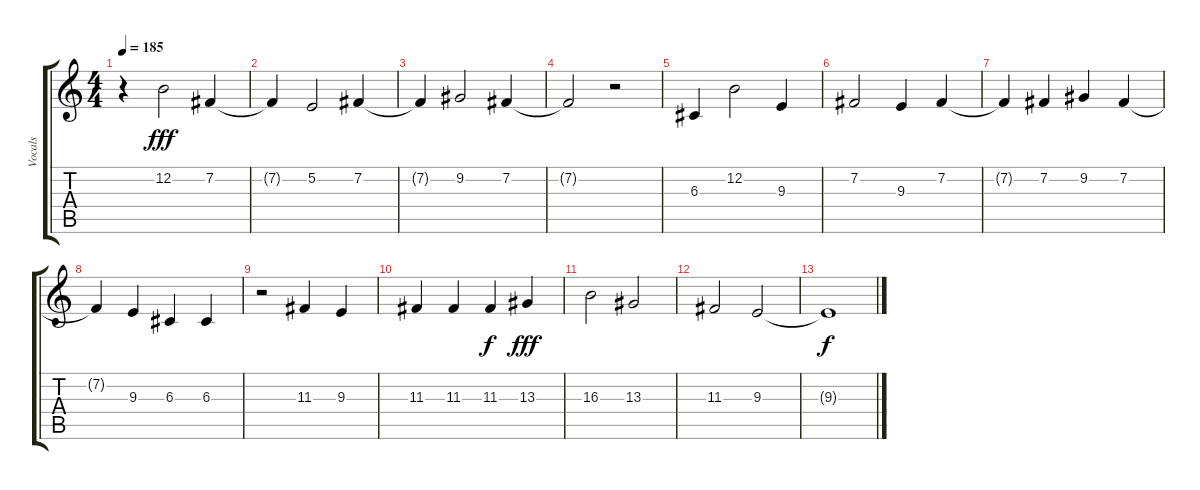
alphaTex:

\track ("Vocals" "Vocals") {instrument ocarina}
\staff {score tabs}
\tuning (E4 B3 G3 D3 A2 E2) {hide}
\ts (4 4)
\tempo 185
\clef g2
\ks c
r.4{dy fff} 12.2.2 7.2.4 |
7.2{t}.4 5.2.2 7.2.4 |
7.2{t}.4 9.2.2 7.2.4 |
7.2{t}.2 r.2 |
6.3.4 12.2.2 9.3.4 |
7.2.2 9.3.4 7.2.4 |
7.2{t}.4 7.2.4 9.2.4 7.2.4 |
7.2{t}.4 9.3.4 6.3.4 6.3.4 |
r.2 11.3.4 9.3.4 |
11.3.4 11.3.4 11.3.4{dy f} 13.3.4{dy fff} |
16.3.2 13.3.2 |
11.3.2 9.3.2 |
9.3{t}.1{dy f}
